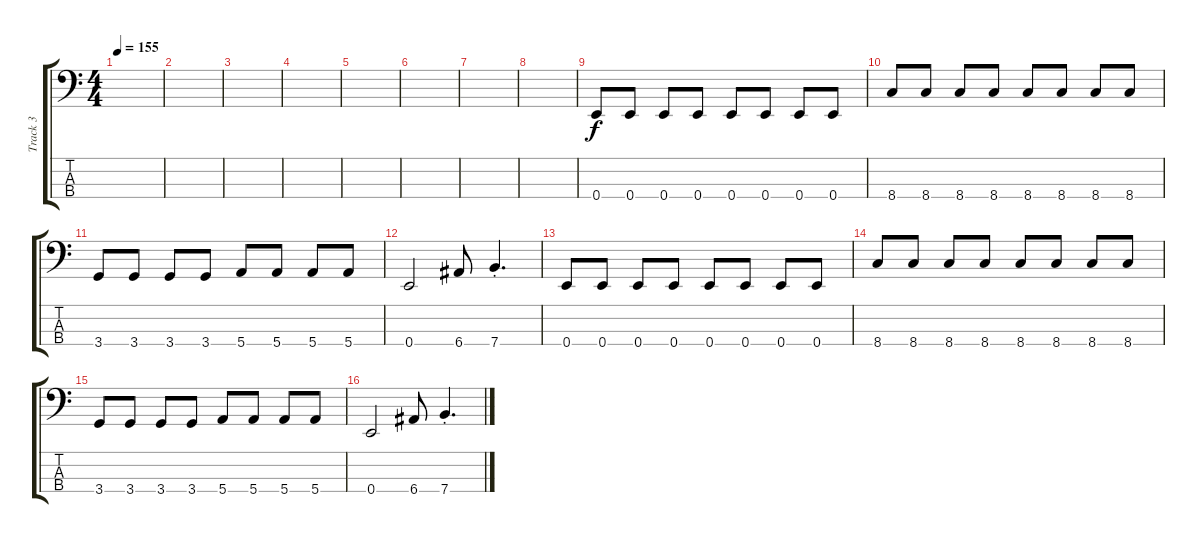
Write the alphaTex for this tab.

\track ("Track 3" "Track 3") {instrument electricbassfinger}
\staff {score tabs}
\tuning (G2 D2 A1 E1) {hide}
\ts (4 4)
\tempo 155
\clef f4
\ks c
|
|
|
|
|
|
|
|
0.4.8 0.4.8 0.4.8 0.4.8 0.4.8 0.4.8 0.4.8 0.4.8 |
8.4.8 8.4.8 8.4.8 8.4.8 8.4.8 8.4.8 8.4.8 8.4.8 |
3.4.8 3.4.8 3.4.8 3.4.8 5.4.8 5.4.8 5.4.8 5.4.8 |
0.4.2 6.4.8 7.4{st}.4{d} |
0.4.8 0.4.8 0.4.8 0.4.8 0.4.8 0.4.8 0.4.8 0.4.8 |
8.4.8 8.4.8 8.4.8 8.4.8 8.4.8 8.4.8 8.4.8 8.4.8 |
3.4.8 3.4.8 3.4.8 3.4.8 5.4.8 5.4.8 5.4.8 5.4.8 |
0.4.2 6.4.8 7.4{st}.4{d}
